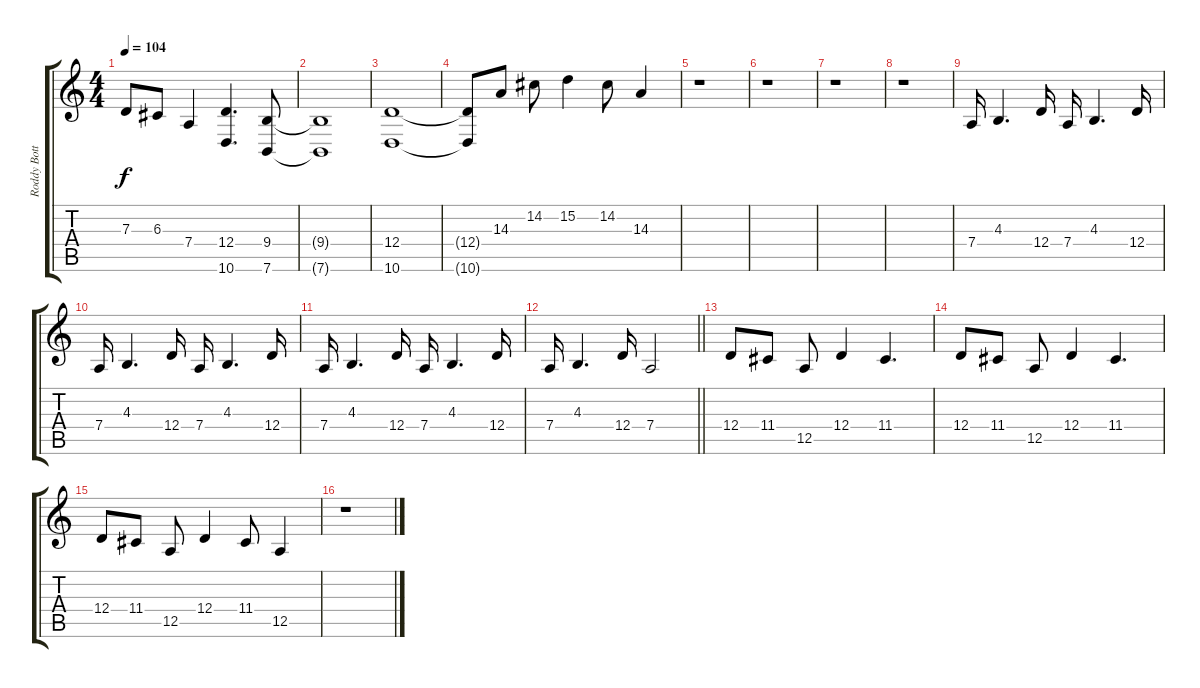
\track ("Roddy Bottum - Piano" "Roddy Bott") {instrument brightacousticpiano}
\staff {score tabs}
\tuning (E4 B3 G3 D3 A2 E2) {hide}
\ts (4 4)
\tempo 104
\clef g2
\ks c
7.3.8{dy f} 6.3.8 7.4.4 (12.4 10.6).4{d} (9.4 7.6).8 |
(9.4{t} 7.6{t}).1 |
(12.4 10.6).1 |
(12.4{t} 10.6{t}).8{volume 5} 14.3.8{volume 16} 14.2.8 15.2.4 14.2.8 14.3.4 |
r.1 |
r.1 |
r.1 |
r.1 |
7.4.16{volume 2} 4.3.4{d volume 11} 12.4.16 7.4.16 4.3.4{d} 12.4.16 |
7.4.16 4.3.4{d} 12.4.16 7.4.16 4.3.4{d} 12.4.16 |
7.4.16 4.3.4{d} 12.4.16 7.4.16 4.3.4{d} 12.4.16 |
\barLineRight lightlight
7.4.16 4.3.4{d} 12.4.16 7.4.2 |
12.4.8 11.4.8 12.5.8 12.4.4 11.4.4{d} |
12.4.8 11.4.8 12.5.8 12.4.4 11.4.4{d} |
12.4.8 11.4.8 12.5.8 12.4.4 11.4.8 12.5.4 |
r.1
